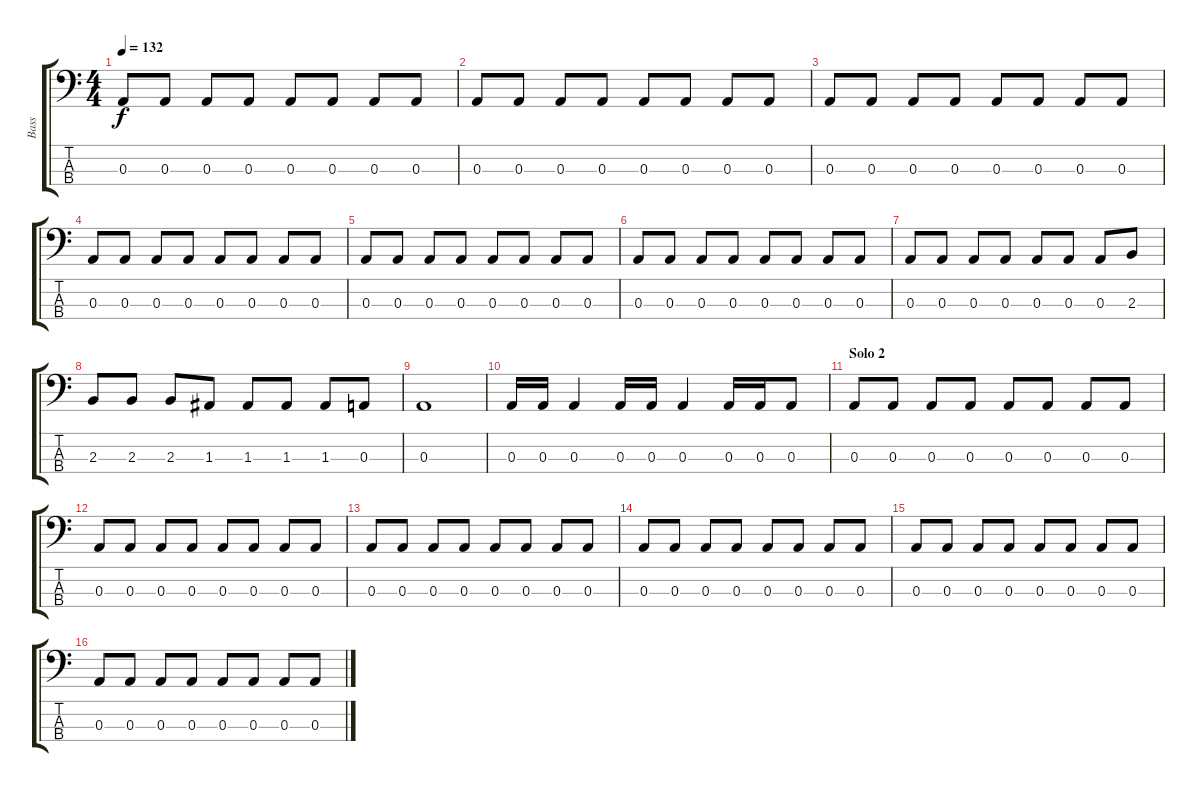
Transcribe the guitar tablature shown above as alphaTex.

\track ("Bass" "Bass") {instrument electricbasspick}
\staff {score tabs}
\tuning (G2 D2 A1 E1) {hide}
\ts (4 4)
\tempo 132
\clef f4
\ks c
0.3.8{dy f} 0.3.8 0.3.8 0.3.8 0.3.8 0.3.8 0.3.8 0.3.8 |
0.3.8 0.3.8 0.3.8 0.3.8 0.3.8 0.3.8 0.3.8 0.3.8 |
0.3.8 0.3.8 0.3.8 0.3.8 0.3.8 0.3.8 0.3.8 0.3.8 |
0.3.8 0.3.8 0.3.8 0.3.8 0.3.8 0.3.8 0.3.8 0.3.8 |
0.3.8 0.3.8 0.3.8 0.3.8 0.3.8 0.3.8 0.3.8 0.3.8 |
0.3.8 0.3.8 0.3.8 0.3.8 0.3.8 0.3.8 0.3.8 0.3.8 |
0.3.8 0.3.8 0.3.8 0.3.8 0.3.8 0.3.8 0.3.8 2.3.8 |
2.3.8 2.3.8 2.3.8 1.3.8 1.3.8 1.3.8 1.3.8 0.3.8 |
0.3.1 |
0.3.16 0.3.16 0.3.4 0.3.16 0.3.16 0.3.4 0.3.16 0.3.16 0.3.8 |
\section ("" "Solo 2")
0.3.8 0.3.8 0.3.8 0.3.8 0.3.8 0.3.8 0.3.8 0.3.8 |
0.3.8 0.3.8 0.3.8 0.3.8 0.3.8 0.3.8 0.3.8 0.3.8 |
0.3.8 0.3.8 0.3.8 0.3.8 0.3.8 0.3.8 0.3.8 0.3.8 |
0.3.8 0.3.8 0.3.8 0.3.8 0.3.8 0.3.8 0.3.8 0.3.8 |
0.3.8 0.3.8 0.3.8 0.3.8 0.3.8 0.3.8 0.3.8 0.3.8 |
0.3.8 0.3.8 0.3.8 0.3.8 0.3.8 0.3.8 0.3.8 0.3.8
